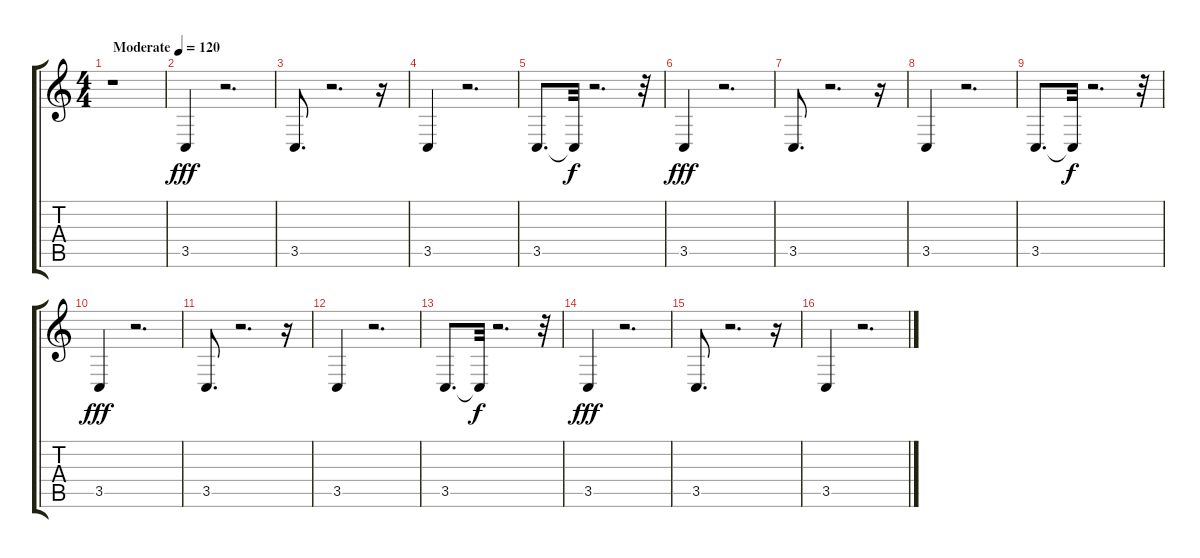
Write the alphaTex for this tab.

\track "" {instrument agogo}
\staff {score tabs}
\tuning (E4 B3 G3 D3 A2 E2) {hide}
\ts (4 4)
\tempo (120 "Moderate")
\clef g2
\ks c
r.1{dy fff instrument agogo} |
3.5.4 r.2{d} |
3.5.8{d} r.2{d} r.16 |
3.5.4 r.2{d} |
3.5.8{d} 3.5{t}.32{dy f} r.2{d} r.32 |
3.5.4{dy fff} r.2{d} |
3.5.8{d} r.2{d} r.16 |
3.5.4 r.2{d} |
3.5.8{d} 3.5{t}.32{dy f} r.2{d} r.32 |
3.5.4{dy fff} r.2{d} |
3.5.8{d} r.2{d} r.16 |
3.5.4 r.2{d} |
3.5.8{d} 3.5{t}.32{dy f} r.2{d} r.32 |
3.5.4{dy fff} r.2{d} |
3.5.8{d} r.2{d} r.16 |
3.5.4 r.2{d}
